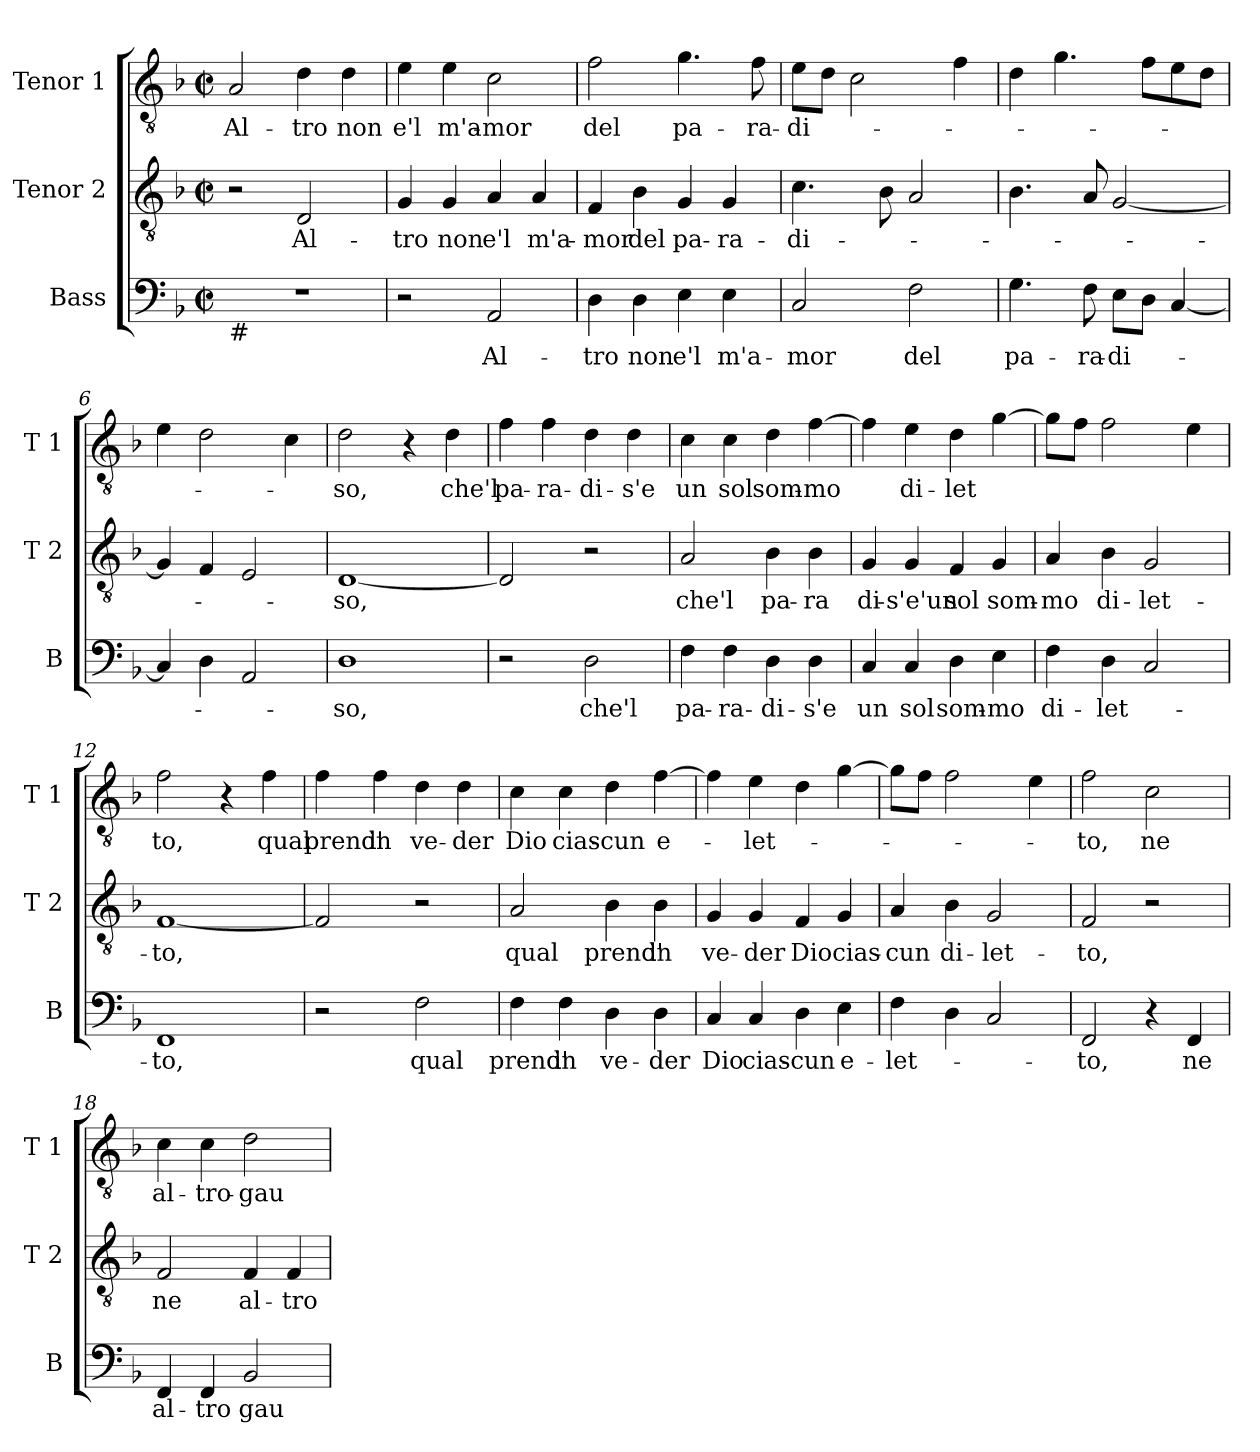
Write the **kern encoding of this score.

**kern	**text	**kern	**text	**kern	**text
*part3	*part3	*part2	*part2	*part1	*part1
*staff3	*staff3	*staff2	*staff2	*staff1	*staff1
*I"Bass	*	*I"Tenor 2	*	*I"Tenor 1	*
*I'B	*	*I'T 2	*	*I'T 1	*
*clefF4	*	*clefGv2	*	*clefGv2	*
*k[b-]	*	*k[b-]	*	*k[b-]	*
*F:	*	*F:	*	*F:	*
*M2/2	*	*M2/2	*	*M2/2	*
*met(c|)	*	*met(c|)	*	*met(c|)	*
=1	=1	=1	=1	=1	=1
!LO:TX:b:t=#	!	!	!	!	!
!	!	!	!	!	!LO:LY:b
1r	.	2r	.	2A/	Al-
!	!	!	!LO:LY:b	!	!LO:LY:b
.	.	2D/	Al-	4d\	-tro
!	!	!	!	!	!LO:LY:b
.	.	.	.	4d\	non
=2	=2	=2	=2	=2	=2
!	!	!	!LO:LY:b	!	!LO:LY:b
2r	.	4G/	-tro	4e\	e'l
!	!	!	!LO:LY:b	!	!LO:LY:b
.	.	4G/	non	4e\	m'a-
!	!LO:LY:b	!	!LO:LY:b	!	!LO:LY:b
2AA/	Al-	4A/	e'l	2c\	-mor
!	!	!	!LO:LY:b	!	!
.	.	4A/	m'a-	.	.
=3	=3	=3	=3	=3	=3
!	!LO:LY:b	!	!LO:LY:b	!	!LO:LY:b
4D\	-tro	4F/	-mor	2f\	del
!	!LO:LY:b	!	!LO:LY:b	!	!
4D\	non	4B-\	del	.	.
!	!LO:LY:b	!	!LO:LY:b	!	!LO:LY:b
4E\	e'l	4G/	pa-	4.g\	pa-
!	!LO:LY:b	!	!LO:LY:b	!	!
4E\	m'a-	4G/	-ra-	.	.
!	!	!	!	!	!LO:LY:b
.	.	.	.	8f\	-ra-
=4	=4	=4	=4	=4	=4
!	!LO:LY:b	!	!LO:LY:b	!	!LO:LY:b
2C/	-mor	4.c\	-di-	8e\L	-di-
.	.	.	.	8d\J	.
.	.	.	.	2c\	.
.	.	8B-\	.	.	.
!	!LO:LY:b	!	!	!	!
2F\	del	2A/	.	.	.
.	.	.	.	4f\	.
=5	=5	=5	=5	=5	=5
!	!LO:LY:b	!	!	!	!
4.G\	pa-	4.B-\	.	4d\	.
.	.	.	.	4.g\	.
!	!LO:LY:b	!	!	!	!
8F\	-ra-	8A/	.	.	.
!	!LO:LY:b	!	!	!	!
8E\L	-di-	[2G/	.	.	.
8D\J	.	.	.	8f\L	.
[4C/	.	.	.	8e\	.
.	.	.	.	8d\J	.
!!LO:LB:g=z
=6	=6	=6	=6	=6	=6
4C/]	.	4G/]	.	4e\	.
4D\	.	4F/	.	2d\	.
2AA/	.	2E/	.	.	.
.	.	.	.	4c\	.
=7	=7	=7	=7	=7	=7
!	!LO:LY:b	!	!LO:LY:b	!	!LO:LY:b
1D	-so,	[1D	-so,	2d\	-so,
.	.	.	.	4r	.
!	!	!	!	!	!LO:LY:b
.	.	.	.	4d\	che'l
=8	=8	=8	=8	=8	=8
!	!	!	!	!	!LO:LY:b
2r	.	2D/]	.	4f\	pa-
!	!	!	!	!	!LO:LY:b
.	.	.	.	4f\	-ra-
!	!LO:LY:b	!	!	!	!LO:LY:b
2D\	che'l	2r	.	4d\	-di-
!	!	!	!	!	!LO:LY:b
.	.	.	.	4d\	-s'e
=9	=9	=9	=9	=9	=9
!	!LO:LY:b	!	!LO:LY:b	!	!LO:LY:b
4F\	pa-	2A/	che'l	4c\	un
!	!LO:LY:b	!	!	!	!LO:LY:b
4F\	-ra-	.	.	4c\	sol
!	!LO:LY:b	!	!LO:LY:b	!	!LO:LY:b
4D\	-di-	4B-\	pa-	4d\	som-
!	!LO:LY:b	!	!LO:LY:b	!	!LO:LY:b
4D\	-s'e	4B-\	-ra	[4f\	-mo
=10	=10	=10	=10	=10	=10
!	!LO:LY:b	!	!LO:LY:b	!	!
4C/	un	4G/	di-	4f\]	.
!	!LO:LY:b	!	!LO:LY:b	!	!LO:LY:b
4C/	sol	4G/	-s'e'un	4e\	di-
!	!LO:LY:b	!	!LO:LY:b	!	!LO:LY:b
4D\	som-	4F/	sol	4d\	-let
!	!LO:LY:b	!	!LO:LY:b	!	!
4E\	-mo	4G/	som-	[4g\	.
=11	=11	=11	=11	=11	=11
!	!LO:LY:b	!	!LO:LY:b	!	!
4F\	di-	4A/	-mo	8g\L]	.
.	.	.	.	8f\J	.
!	!LO:LY:b	!	!LO:LY:b	!	!
4D\	-let-	4B-\	di-	2f\	.
!	!	!	!LO:LY:b	!	!
2C/	.	2G/	-let-	.	.
.	.	.	.	4e\	.
!!LO:LB:g=z
=12	=12	=12	=12	=12	=12
!	!LO:LY:b	!	!LO:LY:b	!	!LO:LY:b
1FF	-to,	[1F	-to,	2f\	to,
.	.	.	.	4r	.
!	!	!	!	!	!LO:LY:b
.	.	.	.	4f\	qual
=13	=13	=13	=13	=13	=13
!	!	!	!	!	!LO:LY:b
2r	.	2F/]	.	4f\	prend'
!	!	!	!	!	!LO:LY:b
.	.	.	.	4f\	in
!	!LO:LY:b	!	!	!	!LO:LY:b
2F\	qual	2r	.	4d\	ve-
!	!	!	!	!	!LO:LY:b
.	.	.	.	4d\	-der
=14	=14	=14	=14	=14	=14
!	!LO:LY:b	!	!LO:LY:b	!	!LO:LY:b
4F\	prend'	2A/	qual	4c\	Dio
!	!LO:LY:b	!	!	!	!LO:LY:b
4F\	in	.	.	4c\	cias-
!	!LO:LY:b	!	!LO:LY:b	!	!LO:LY:b
4D\	ve-	4B-\	prend'	4d\	-cun
!	!LO:LY:b	!	!LO:LY:b	!	!LO:LY:b
4D\	-der	4B-\	in	[4f\	e-
=15	=15	=15	=15	=15	=15
!	!LO:LY:b	!	!LO:LY:b	!	!
4C/	Dio	4G/	ve-	4f\]	.
!	!LO:LY:b	!	!LO:LY:b	!	!LO:LY:b
4C/	cias-	4G/	-der	4e\	-let-
!	!LO:LY:b	!	!LO:LY:b	!	!
4D\	-cun	4F/	Dio	4d\	.
!	!LO:LY:b	!	!LO:LY:b	!	!
4E\	e-	4G/	cias-	[4g\	.
=16	=16	=16	=16	=16	=16
!	!LO:LY:b	!	!LO:LY:b	!	!
4F\	-let-	4A/	-cun	8g\L]	.
.	.	.	.	8f\J	.
!	!	!	!LO:LY:b	!	!
4D\	.	4B-\	di-	2f\	.
!	!	!	!LO:LY:b	!	!
2C/	.	2G/	-let-	.	.
.	.	.	.	4e\	.
=17	=17	=17	=17	=17	=17
!	!LO:LY:b	!	!LO:LY:b	!	!LO:LY:b
2FF/	-to,	2F/	-to,	2f\	-to,
!	!	!	!	!	!LO:LY:b
4r	.	2r	.	2c\	ne
!	!LO:LY:b	!	!	!	!
4FF/	ne	.	.	.	.
!!LO:PB:g=z
=18	=18	=18	=18	=18	=18
!	!LO:LY:b	!	!LO:LY:b	!	!LO:LY:b
4FF/	al-	2F/	ne	4c\	al-
!	!LO:LY:b	!	!	!	!LO:LY:b
4FF/	-tro	.	.	4c\	-tro-
!	!LO:LY:b	!	!LO:LY:b	!	!LO:LY:b
2BB-/	gau-	4F/	al-	2d\	-gau-
!	!	!	!LO:LY:b	!	!
.	.	4F/	-tro	.	.
=	=	=	=	=	=
*-	*-	*-	*-	*-	*-
